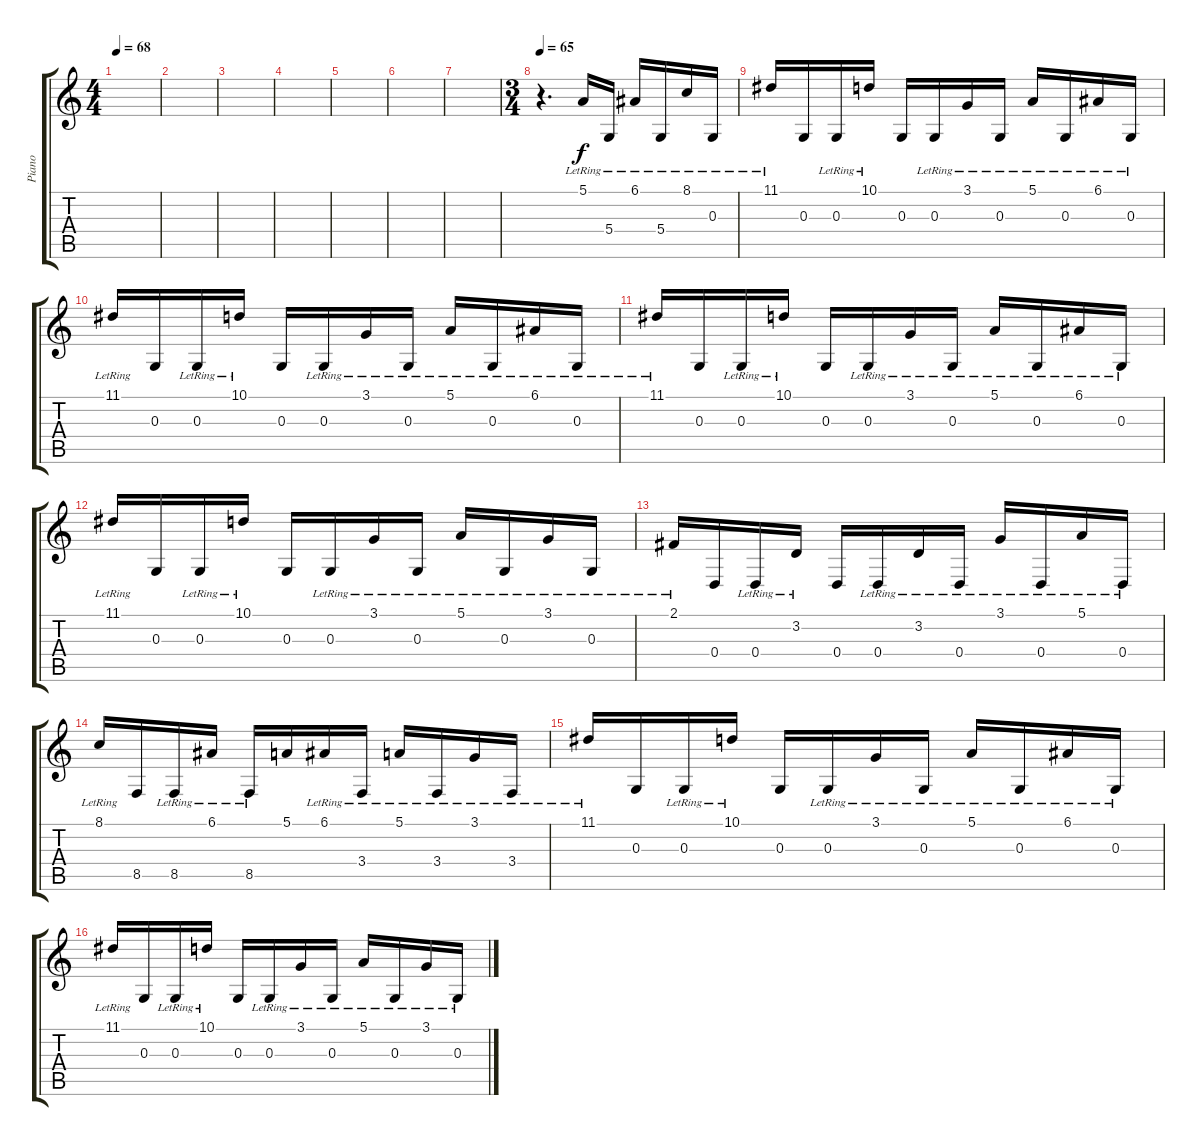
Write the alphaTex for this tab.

\track ("Piano" "Piano") {instrument acousticgrandpiano}
\staff {score tabs}
\tuning (E4 B3 G3 D3 A2 D2) {hide}
\ts (4 4)
\tempo 68
\clef g2
\ks c
|
|
|
|
|
|
|
\ts (3 4)
\tempo 65
r.4{d} 5.1{lr}.16 5.4{lr}.16 6.1{lr}.16 5.4{lr}.16 8.1{lr}.16 0.3{lr}.16 |
11.1{lr}.16 0.3.16 0.3{lr}.16 10.1{lr}.16 0.3.16 0.3{lr}.16 3.1{lr}.16 0.3{lr}.16 5.1{lr}.16 0.3{lr}.16 6.1{lr}.16 0.3{lr}.16 |
11.1{lr}.16 0.3.16 0.3{lr}.16 10.1{lr}.16 0.3.16 0.3{lr}.16 3.1{lr}.16 0.3{lr}.16 5.1{lr}.16 0.3{lr}.16 6.1{lr}.16 0.3{lr}.16 |
11.1{lr}.16 0.3.16 0.3{lr}.16 10.1{lr}.16 0.3.16 0.3{lr}.16 3.1{lr}.16 0.3{lr}.16 5.1{lr}.16 0.3{lr}.16 6.1{lr}.16 0.3{lr}.16 |
11.1{lr}.16 0.3.16 0.3{lr}.16 10.1{lr}.16 0.3.16 0.3{lr}.16 3.1{lr}.16 0.3{lr}.16 5.1{lr}.16 0.3{lr}.16 3.1{lr}.16 0.3{lr}.16 |
2.1{lr}.16 0.4.16 0.4{lr}.16 3.2{lr}.16 0.4.16 0.4{lr}.16 3.2{lr}.16 0.4{lr}.16 3.1{lr}.16 0.4{lr}.16 5.1{lr}.16 0.4{lr}.16 |
8.1{lr}.16 8.5.16 8.5{lr}.16 6.1{lr}.16 8.5{lr}.16 5.1.16 6.1{lr}.16 3.4{lr}.16 5.1{lr}.16 3.4{lr}.16 3.1{lr}.16 3.4{lr}.16 |
11.1{lr}.16 0.3.16 0.3{lr}.16 10.1{lr}.16 0.3.16 0.3{lr}.16 3.1{lr}.16 0.3{lr}.16 5.1{lr}.16 0.3{lr}.16 6.1{lr}.16 0.3{lr}.16 |
11.1{lr}.16 0.3.16 0.3{lr}.16 10.1{lr}.16 0.3.16 0.3{lr}.16 3.1{lr}.16 0.3{lr}.16 5.1{lr}.16 0.3{lr}.16 3.1{lr}.16 0.3{lr}.16
